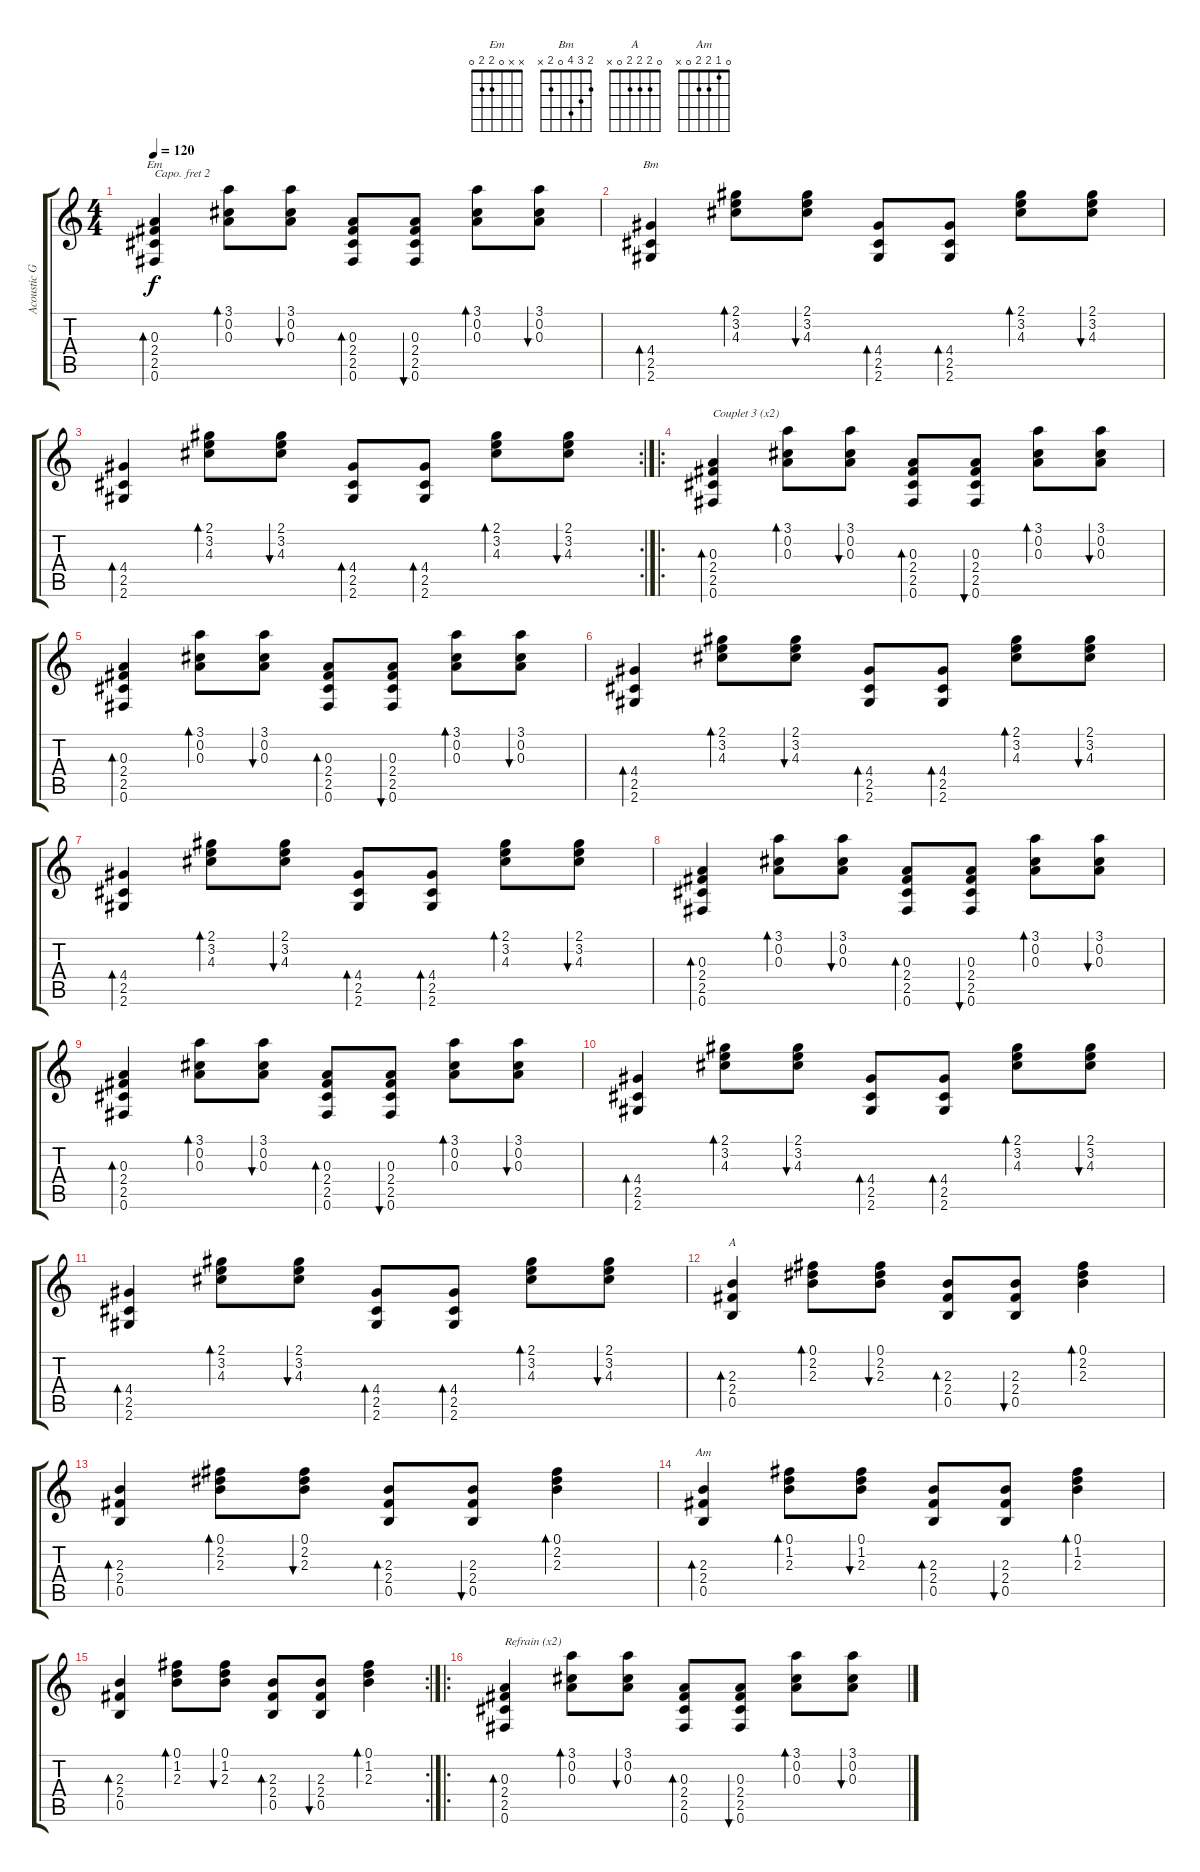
\track ("Acoustic Guitar" "Acoustic G") {instrument acousticguitarsteel}
\staff {score tabs}
\capo 2
\tuning (E4 B3 G3 D3 A2 E2) {hide}
\chord ("Em" x x 0 2 2 0)
\chord ("Bm" 2 3 4 0 2 x)
\chord ("A" 0 2 2 2 0 x)
\chord ("Am" 0 1 2 2 0 x)
\ts (4 4)
\tempo 120
\clef g2
\ks c
(0.3 2.4 2.5 0.6).4{bd 60 ch "Em" dy f} (3.1 0.2 0.3).8{bd 60} (3.1 0.2 0.3).8{bu 60} (0.3 2.4 2.5 0.6).8{bd 60} (0.3 2.4 2.5 0.6).8{bu 60} (3.1 0.2 0.3).8{bd 60} (3.1 0.2 0.3).8{bu 60} |
(4.4 2.5 2.6).4{bd 60 ch "Bm"} (2.1 3.2 4.3).8{bd 60} (2.1 3.2 4.3).8{bu 60} (4.4 2.5 2.6).8{bd 60} (4.4 2.5 2.6).8{bd 60} (2.1 3.2 4.3).8{bd 60} (2.1 3.2 4.3).8{bu 60} |
\rc 2
(4.4 2.5 2.6).4{bd 60} (2.1 3.2 4.3).8{bd 60} (2.1 3.2 4.3).8{bu 60} (4.4 2.5 2.6).8{bd 60} (4.4 2.5 2.6).8{bd 60} (2.1 3.2 4.3).8{bd 60} (2.1 3.2 4.3).8{bu 60} |
\ro
(0.3 2.4 2.5 0.6).4{bd 60 txt "Couplet 3 (x2)"} (3.1 0.2 0.3).8{bd 60} (3.1 0.2 0.3).8{bu 60} (0.3 2.4 2.5 0.6).8{bd 60} (0.3 2.4 2.5 0.6).8{bu 60} (3.1 0.2 0.3).8{bd 60} (3.1 0.2 0.3).8{bu 60} |
(0.3 2.4 2.5 0.6).4{bd 60} (3.1 0.2 0.3).8{bd 60} (3.1 0.2 0.3).8{bu 60} (0.3 2.4 2.5 0.6).8{bd 60} (0.3 2.4 2.5 0.6).8{bu 60} (3.1 0.2 0.3).8{bd 60} (3.1 0.2 0.3).8{bu 60} |
(4.4 2.5 2.6).4{bd 60} (2.1 3.2 4.3).8{bd 60} (2.1 3.2 4.3).8{bu 60} (4.4 2.5 2.6).8{bd 60} (4.4 2.5 2.6).8{bd 60} (2.1 3.2 4.3).8{bd 60} (2.1 3.2 4.3).8{bu 60} |
(4.4 2.5 2.6).4{bd 60} (2.1 3.2 4.3).8{bd 60} (2.1 3.2 4.3).8{bu 60} (4.4 2.5 2.6).8{bd 60} (4.4 2.5 2.6).8{bd 60} (2.1 3.2 4.3).8{bd 60} (2.1 3.2 4.3).8{bu 60} |
(0.3 2.4 2.5 0.6).4{bd 60} (3.1 0.2 0.3).8{bd 60} (3.1 0.2 0.3).8{bu 60} (0.3 2.4 2.5 0.6).8{bd 60} (0.3 2.4 2.5 0.6).8{bu 60} (3.1 0.2 0.3).8{bd 60} (3.1 0.2 0.3).8{bu 60} |
(0.3 2.4 2.5 0.6).4{bd 60} (3.1 0.2 0.3).8{bd 60} (3.1 0.2 0.3).8{bu 60} (0.3 2.4 2.5 0.6).8{bd 60} (0.3 2.4 2.5 0.6).8{bu 60} (3.1 0.2 0.3).8{bd 60} (3.1 0.2 0.3).8{bu 60} |
(4.4 2.5 2.6).4{bd 60} (2.1 3.2 4.3).8{bd 60} (2.1 3.2 4.3).8{bu 60} (4.4 2.5 2.6).8{bd 60} (4.4 2.5 2.6).8{bd 60} (2.1 3.2 4.3).8{bd 60} (2.1 3.2 4.3).8{bu 60} |
(4.4 2.5 2.6).4{bd 60} (2.1 3.2 4.3).8{bd 60} (2.1 3.2 4.3).8{bu 60} (4.4 2.5 2.6).8{bd 60} (4.4 2.5 2.6).8{bd 60} (2.1 3.2 4.3).8{bd 60} (2.1 3.2 4.3).8{bu 60} |
(2.3 2.4 0.5).4{bd 60 ch "A"} (0.1 2.2 2.3).8{bd 60} (0.1 2.2 2.3).8{bu 60} (2.3 2.4 0.5).8{bd 60} (2.3 2.4 0.5).8{bu 60} (0.1 2.2 2.3).4{bd 60} |
(2.3 2.4 0.5).4{bd 60} (0.1 2.2 2.3).8{bd 60} (0.1 2.2 2.3).8{bu 60} (2.3 2.4 0.5).8{bd 60} (2.3 2.4 0.5).8{bu 60} (0.1 2.2 2.3).4{bd 60} |
(2.3 2.4 0.5).4{bd 60 ch "Am"} (0.1 1.2 2.3).8{bd 60} (0.1 1.2 2.3).8{bu 60} (2.3 2.4 0.5).8{bd 60} (2.3 2.4 0.5).8{bu 60} (0.1 1.2 2.3).4{bd 60} |
\rc 2
(2.3 2.4 0.5).4{bd 60} (0.1 1.2 2.3).8{bd 60} (0.1 1.2 2.3).8{bu 60} (2.3 2.4 0.5).8{bd 60} (2.3 2.4 0.5).8{bu 60} (0.1 1.2 2.3).4{bd 60} |
\ro
(0.3 2.4 2.5 0.6).4{bd 60 txt "Refrain (x2)"} (3.1 0.2 0.3).8{bd 60} (3.1 0.2 0.3).8{bu 60} (0.3 2.4 2.5 0.6).8{bd 60} (0.3 2.4 2.5 0.6).8{bu 60} (3.1 0.2 0.3).8{bd 60} (3.1 0.2 0.3).8{bu 60}
